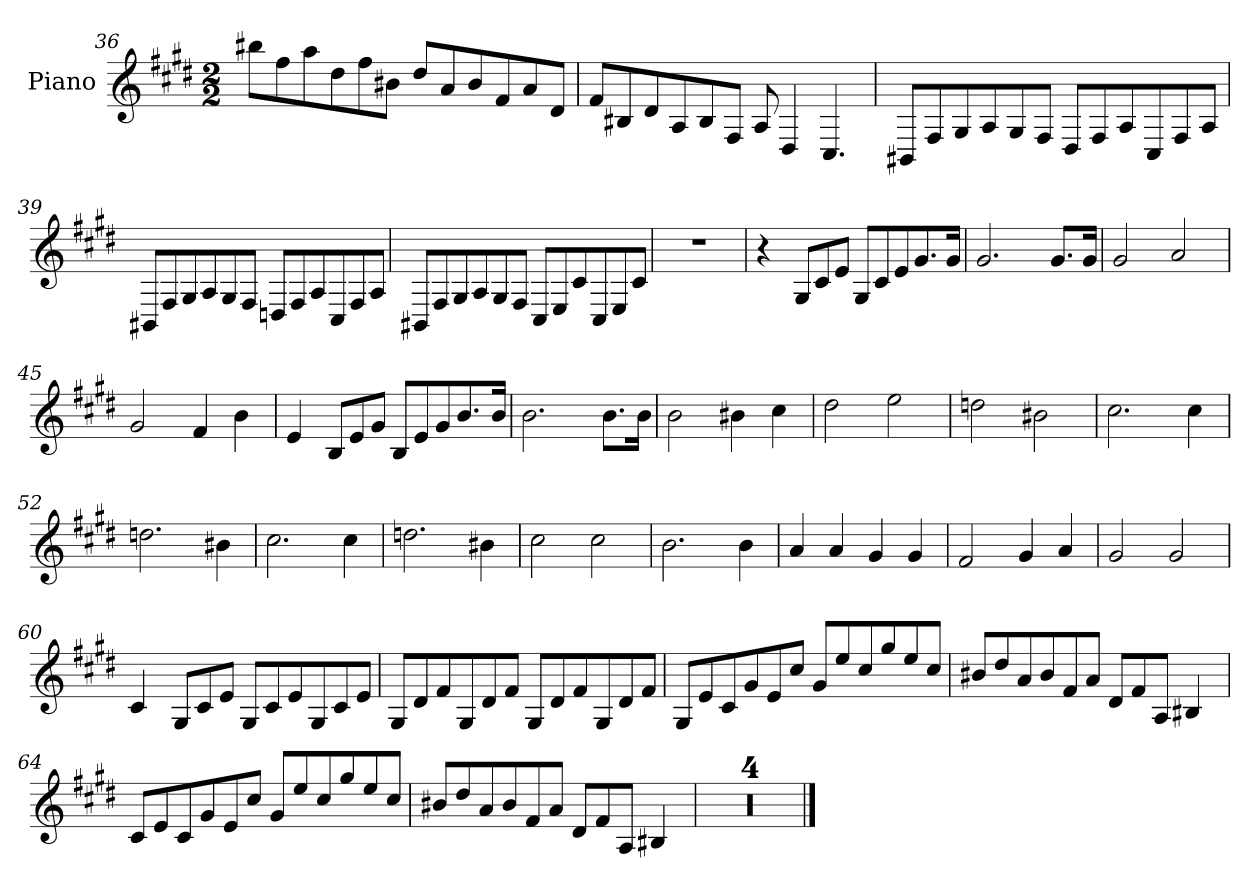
**kern
*part1
*staff1
*I"Piano
*I'Pno
*clefG2
*k[f#c#g#d#]
*c#:
*M2/2
*Xtuplet
=36
12bb#X\L
12ff#\
12aa\
12dd#\
12ff#\
12b#X\J
12dd#/L
12a/
12b#/
12f#/
12a/
12d#/J
=37
12f#/L
12B#X/
12d#/
12A/
12B#/
12F#/J
12A
6D#
6.C#
=38
12BB#X/L
12F#/
12G#/
12A/
12G#/
12F#/J
12D#/L
12F#/
12A/
12C#/
12F#/
12A/J
=39
12BB#X/L
12F#/
12G#/
12A/
12G#/
12F#/J
12Dn/L
12F#/
12A/
12C#/
12F#/
12A/J
=40
12BB#X/L
12F#/
12G#/
12A/
12G#/
12F#/J
12C#/L
12E/
12c#/
12C#/
12E/
12c#/J
=41
1r
=42
4r
12G#/L
12c#/
12e/J
12G#/L
12c#/
12e/
8.g#/
16g#/Jk
=43
2.g#
8.g#/L
16g#/Jk
=44
2g#
2a
=45
2g#
4f#
4b
=46
4e
12B/L
12e/
12g#/J
12B/L
12e/
12g#/
8.b/
16b/Jk
=47
2.b
8.b\L
16b\Jk
=48
2b
4b#X
4cc#
=49
2dd#
2ee
=50
2ddn
2b#X
=51
2.cc#
4cc#
=52
2.ddn
4b#X
=53
2.cc#
4cc#
=54
2.ddn
4b#X
=55
2cc#
2cc#
=56
2.b
4b
=57
4a
4a
4g#
4g#
=58
2f#
4g#
4a
=59
2g#
2g#
=60
4c#
12G#/L
12c#/
12e/J
12G#/L
12c#/
12e/
12G#/
12c#/
12e/J
=61
12G#/L
12d#/
12f#/
12G#/
12d#/
12f#/J
12G#/L
12d#/
12f#/
12G#/
12d#/
12f#/J
=62
12G#/L
12e/
12c#/
12g#/
12e/
12cc#/J
12g#/L
12ee/
12cc#/
12gg#/
12ee/
12cc#/J
=63
12b#X/L
12dd#/
12a/
12b#/
12f#/
12a/J
12d#/L
12f#/
12A/J
4B#X
=64
12c#/L
12e/
12c#/
12g#/
12e/
12cc#/J
12g#/L
12ee/
12cc#/
12gg#/
12ee/
12cc#/J
=65
12b#X/L
12dd#/
12a/
12b#/
12f#/
12a/J
12d#/L
12f#/
12A/J
4B#X
=66
1r
=67
1r
=68
1r
=69
1r
==
*-
